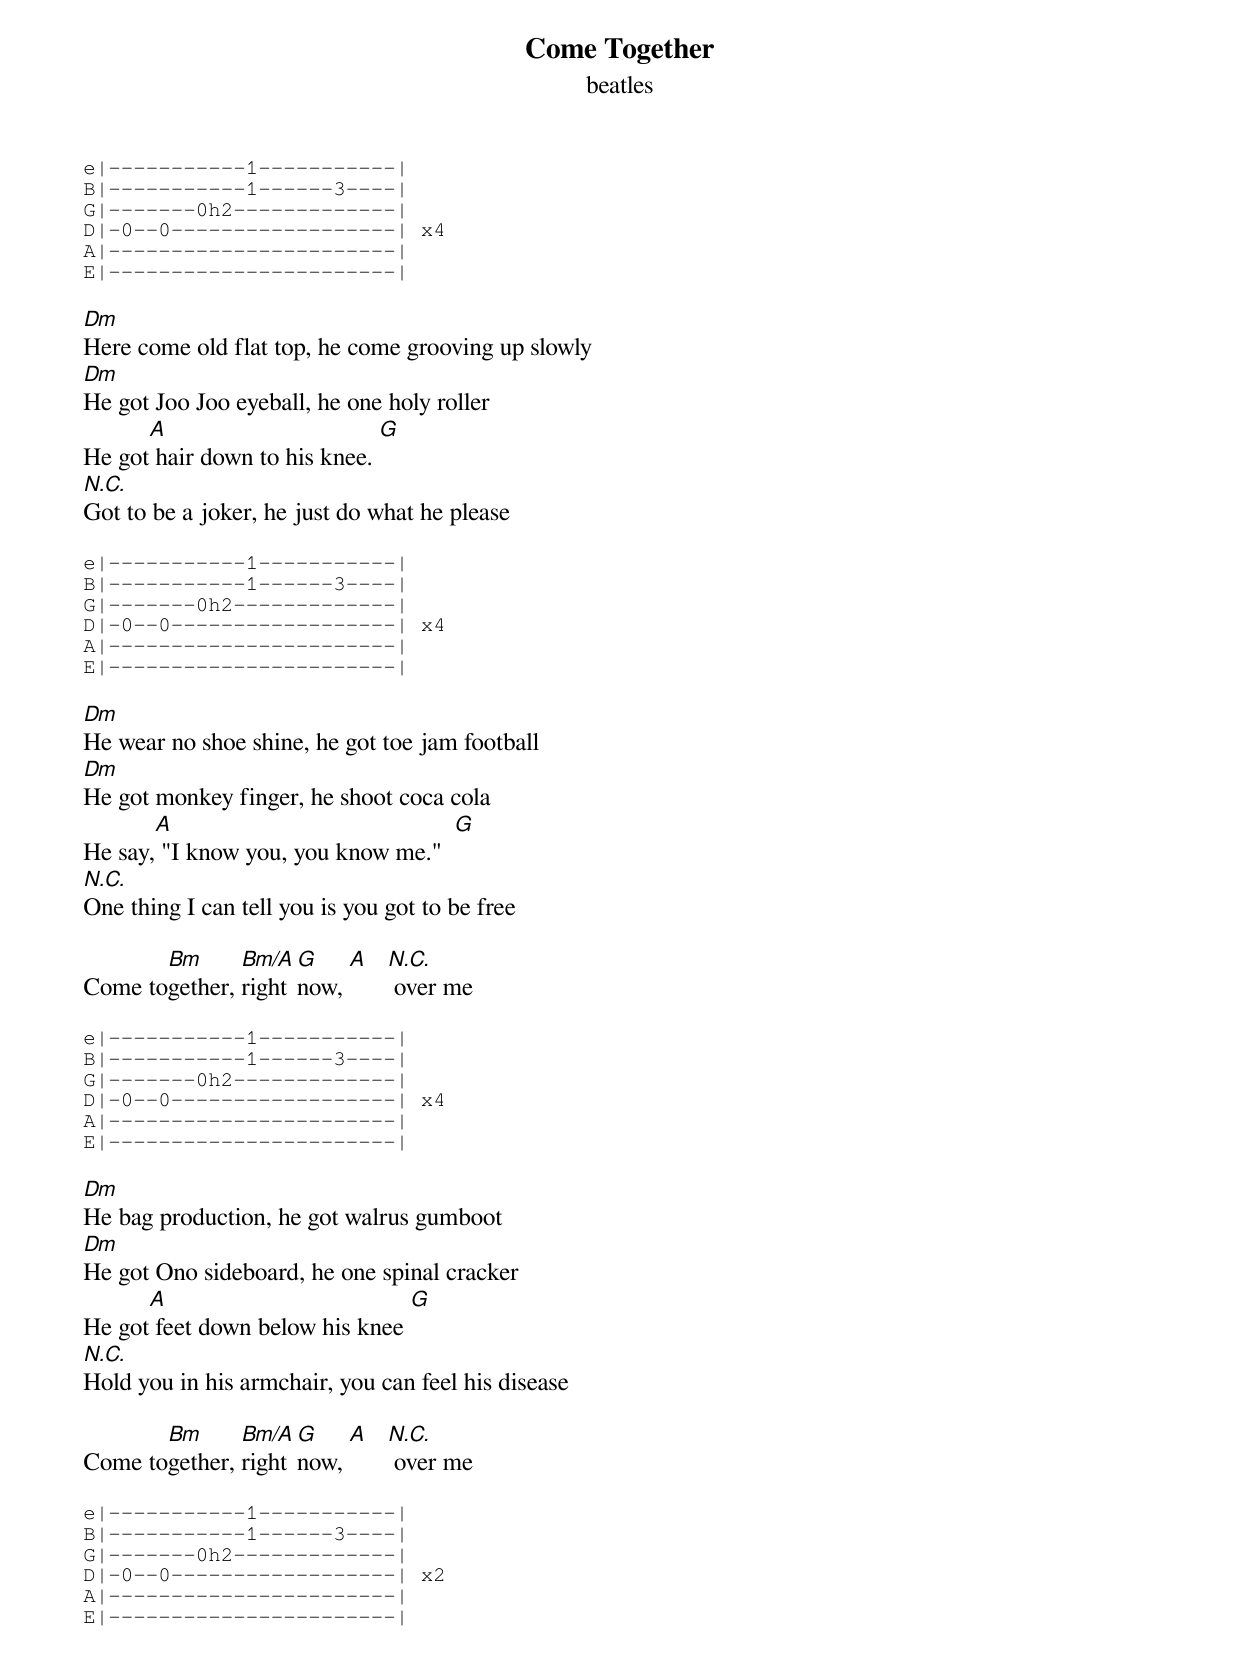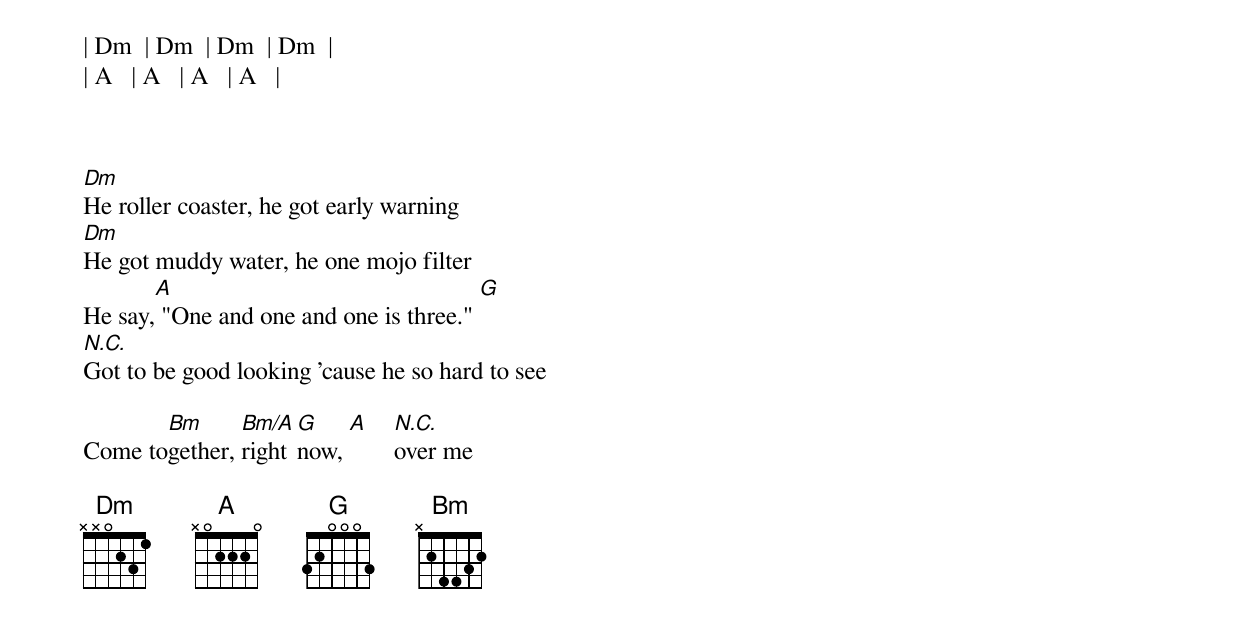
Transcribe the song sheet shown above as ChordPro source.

{title: Come Together}
{subtitle: beatles}

{sot}
e|-----------1-----------|
B|-----------1------3----|
G|-------0h2-------------|
D|-0--0------------------| x4
A|-----------------------|
E|-----------------------|
{eot}

[Dm]Here come old flat top, he come grooving up slowly
[Dm]He got Joo Joo eyeball, he one holy roller
He got[A] hair down to his knee. [G]
[N.C.]Got to be a joker, he just do what he please

{sot}
e|-----------1-----------|
B|-----------1------3----|
G|-------0h2-------------|
D|-0--0------------------| x4
A|-----------------------|
E|-----------------------|
{eot}

[Dm]He wear no shoe shine, he got toe jam football
[Dm]He got monkey finger, he shoot coca cola
He say,[A] "I know you, you know me."  [G]
[N.C.]One thing I can tell you is you got to be free

Come to[Bm]gether, [Bm/A]right [G]now, [A]   [N.C.] over me

{sot}
e|-----------1-----------|
B|-----------1------3----|
G|-------0h2-------------|
D|-0--0------------------| x4
A|-----------------------|
E|-----------------------|
{eot}

[Dm]He bag production, he got walrus gumboot
[Dm]He got Ono sideboard, he one spinal cracker
He got[A] feet down below his knee [G]
[N.C.]Hold you in his armchair, you can feel his disease

Come to[Bm]gether, [Bm/A]right [G]now, [A]   [N.C.] over me

{sot}
e|-----------1-----------|
B|-----------1------3----|
G|-------0h2-------------|
D|-0--0------------------| x2
A|-----------------------|
E|-----------------------|
{eot}

| Dm  | Dm  | Dm  | Dm  |
| A   | A   | A   | A   |



[Dm]He roller coaster, he got early warning
[Dm]He got muddy water, he one mojo filter
He say,[A] "One and one and one is three." [G]
[N.C.]Got to be good looking 'cause he so hard to see

Come to[Bm]gether, [Bm/A]right [G]now, [A]    [N.C.]over me

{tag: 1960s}
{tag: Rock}
